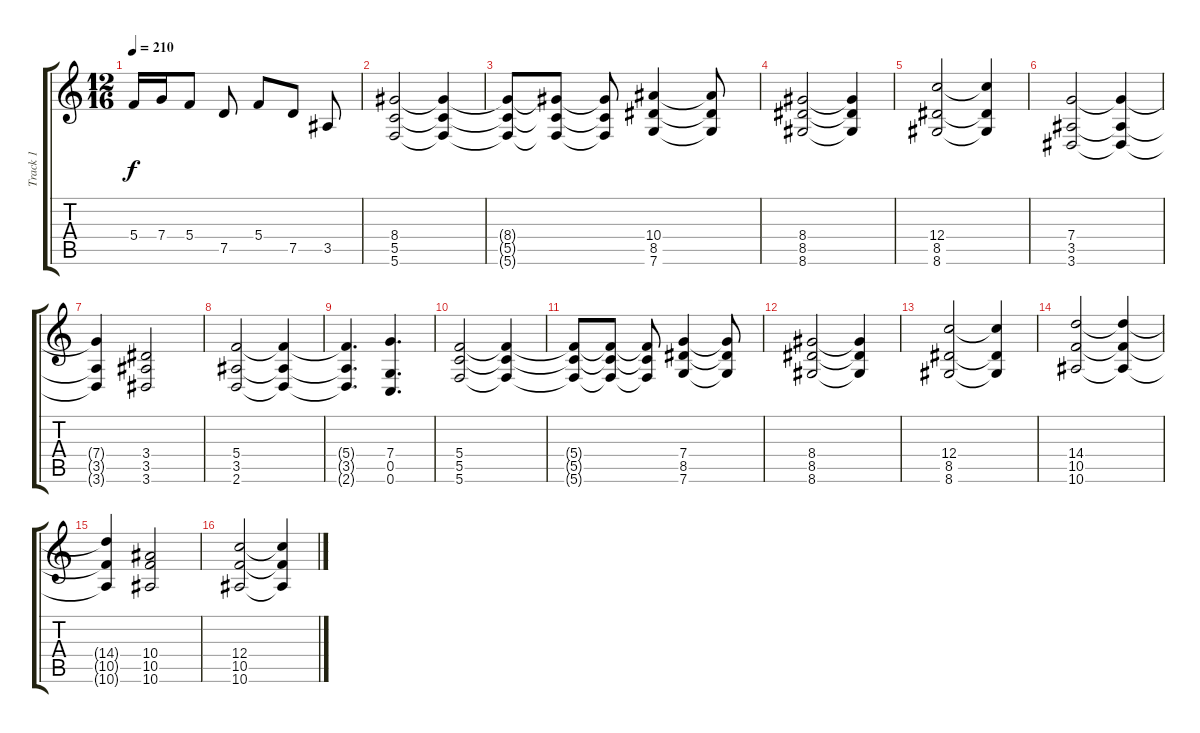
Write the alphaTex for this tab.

\track ("Track 1" "Track 1") {instrument overdrivenguitar}
\staff {score tabs}
\tuning (D4 A3 F3 C3 G2 C2) {hide}
\ts (12 16)
\tempo 210
\clef g2
\ks c
5.4.16{dy f} 7.4.16 5.4.8 7.5.8 5.4.8 7.5.8 3.5.8 |
(8.4 5.5 5.6).2 (8.4{t} 5.5{t} 5.6{t}).4 |
(8.4{t} 5.5{t} 5.6{t}).8 (8.4{t} 5.5{t} 5.6{t}).8 (8.4{t} 5.5{t} 5.6{t}).8 (10.4 8.5 7.6).4 (10.4{t} 8.5{t} 7.6{t}).8 |
(8.4 8.5 8.6).2 (8.4{t} 8.5{t} 8.6{t}).4 |
(12.4 8.5 8.6).2 (12.4{t} 8.5{t} 8.6{t}).4 |
(7.4 3.5 3.6).2 (7.4{t} 3.5{t} 3.6{t}).4 |
(7.4{t} 3.5{t} 3.6{t}).4 (3.4 3.5 3.6).2 |
(5.4 3.5 2.6).2 (5.4{t} 3.5{t} 2.6{t}).4 |
(5.4{t} 3.5{t} 2.6{t}).4{d} (7.4 0.5 0.6).4{d} |
(5.4 5.5 5.6).2 (5.4{t} 5.5{t} 5.6{t}).4 |
(5.4{t} 5.5{t} 5.6{t}).8 (5.4{t} 5.5{t} 5.6{t}).8 (5.4{t} 5.5{t} 5.6{t}).8 (7.4 8.5 7.6).4 (7.4{t} 8.5{t} 7.6{t}).8 |
(8.4 8.5 8.6).2 (8.4{t} 8.5{t} 8.6{t}).4 |
(12.4 8.5 8.6).2 (12.4{t} 8.5{t} 8.6{t}).4 |
(14.4 10.5 10.6).2 (14.4{t} 10.5{t} 10.6{t}).4 |
(14.4{t} 10.5{t} 10.6{t}).4 (10.4 10.5 10.6).2 |
(12.4 10.5 10.6).2 (12.4{t} 10.5{t} 10.6{t}).4
